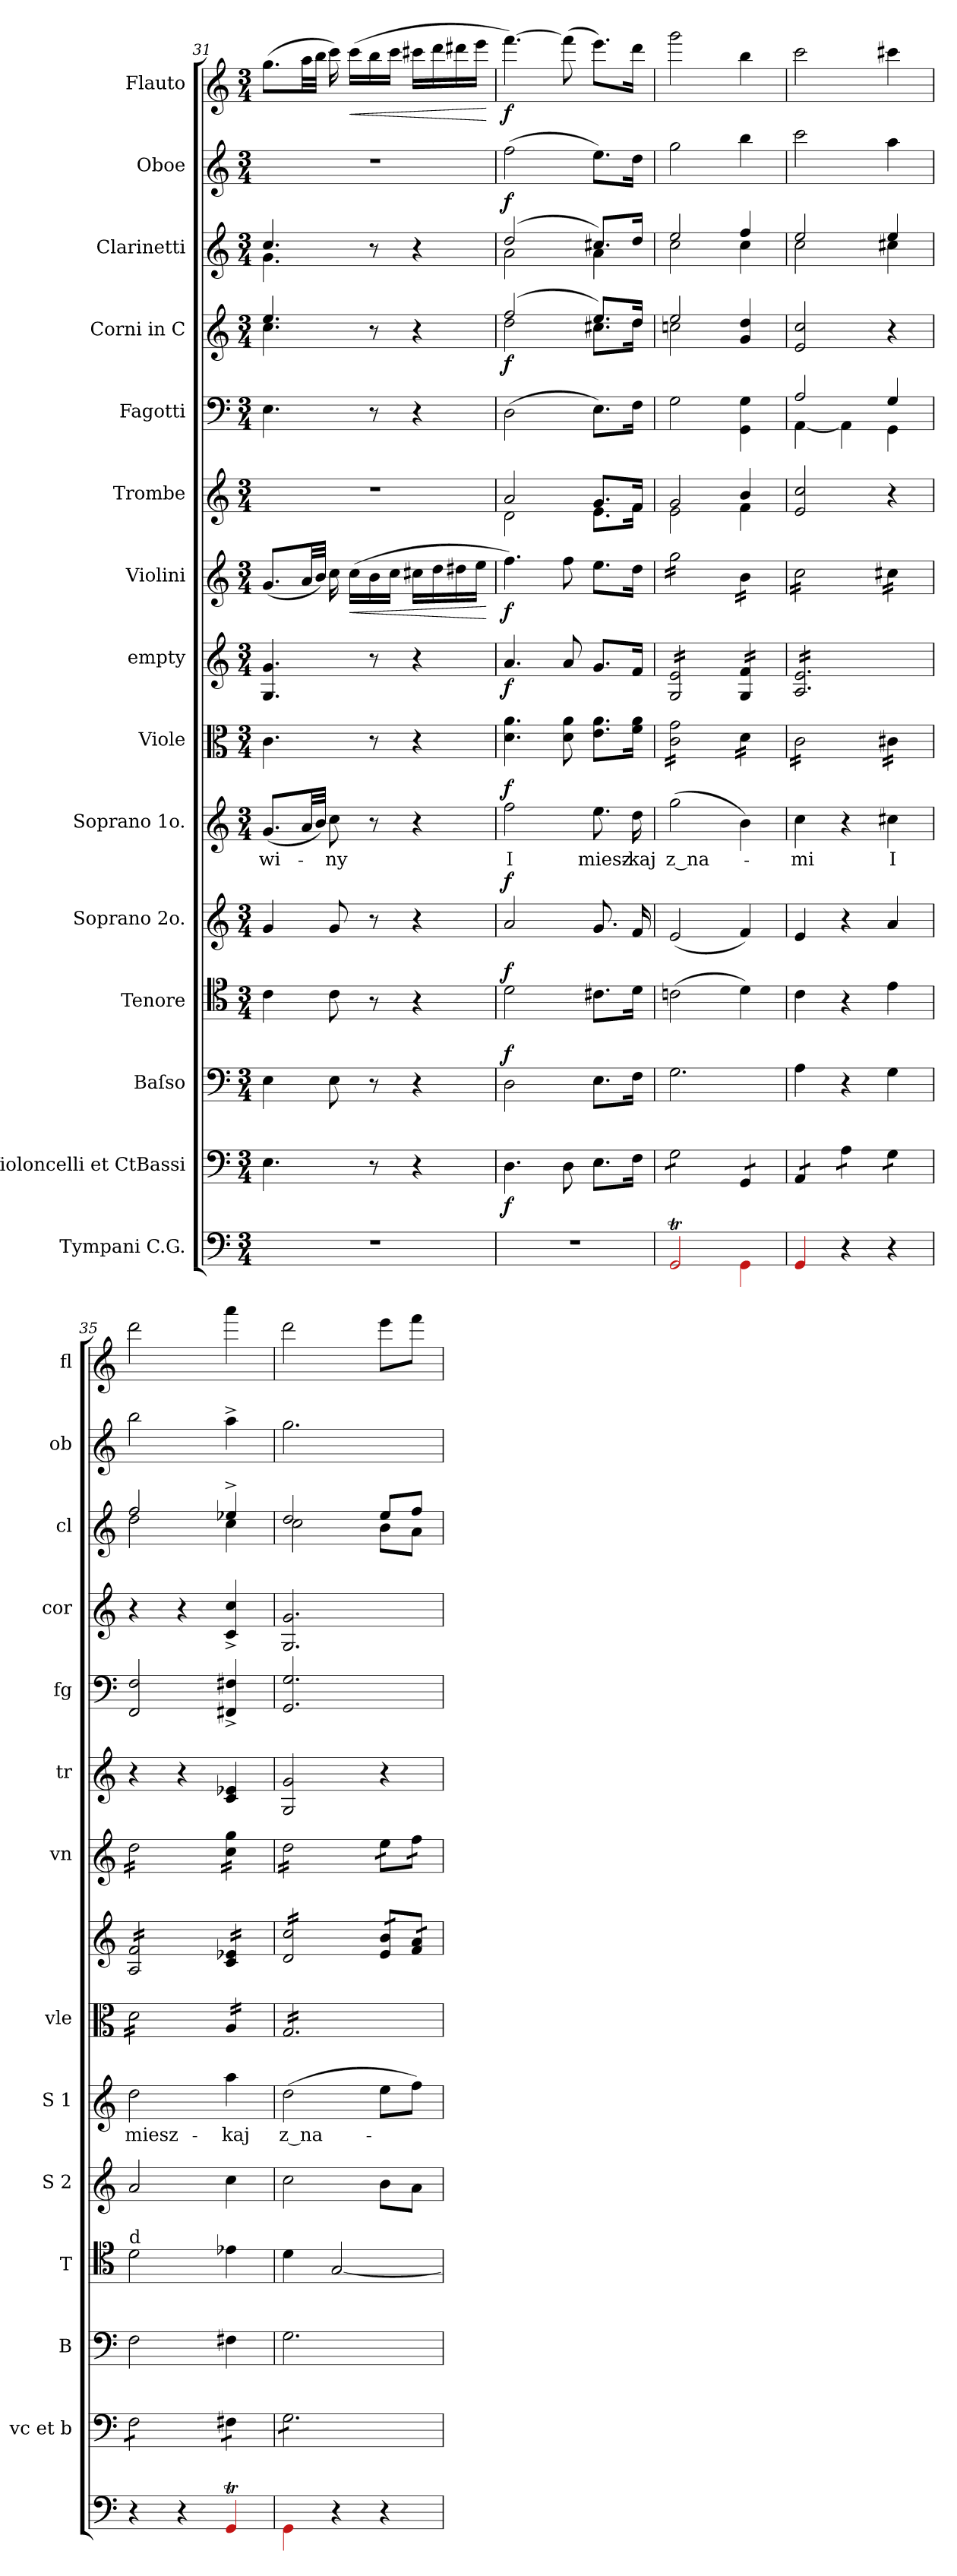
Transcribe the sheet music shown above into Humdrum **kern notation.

**kern	**kern	**dynam	**kern	**dynam	**kern	**dynam	**kern	**dynam	**kern	**text	**dynam	**kern	**kern	**dynam	**kern	**dynam	**kern	**kern	**kern	**dynam	**kern	**dynam	**kern	**kern	**dynam
*part15	*part14	*part14	*part13	*part13	*part12	*part12	*part11	*part11	*part10	*part10	*part10	*part9	*part8	*part8	*part7	*part7	*part6	*part5	*part4	*part4	*part3	*part3	*part2	*part1	*part1
*staff15	*staff14	*staff14	*staff13	*staff13	*staff12	*staff12	*staff11	*staff11	*staff10	*staff10	*staff10	*staff9	*staff8	*staff8	*staff7	*staff7	*staff6	*staff5	*staff4	*staff4	*staff3	*staff3	*staff2	*staff1	*staff1
*I"Tympani C.G.	*I"Violoncelli et CtBassi	*	*I"Baſso	*	*I"Tenore	*	*I"Soprano 2o.	*	*I"Soprano 1o.	*	*	*I"Viole	*I"empty	*	*I"Violini	*	*I"Trombe	*I"Fagotti	*I"Corni in C	*	*I"Clarinetti	*	*I"Oboe	*I"Flauto	*
*	*I'vc et b	*	*I'B	*	*I'T	*	*I'S 2	*	*I'S 1	*	*	*I'vle	*	*	*I'vn	*	*I'tr	*I'fg	*I'cor	*	*I'cl	*	*I'ob	*I'fl	*
*clefF4	*clefF4	*	*clefF4	*	*clefC4	*	*clefG2	*	*clefG2	*	*	*clefC3	*clefG2	*	*clefG2	*	*clefG2	*clefF4	*clefG2	*	*clefG2	*	*clefG2	*clefG2	*
*k[]	*k[]	*	*k[]	*	*k[]	*	*k[]	*	*k[]	*	*	*k[]	*k[]	*	*k[]	*	*k[]	*k[]	*k[]	*	*k[]	*	*k[]	*k[]	*
*C:	*C:	*	*C:	*	*C:	*	*C:	*	*C:	*	*	*C:	*C:	*	*C:	*	*C:	*C:	*C:	*	*C:	*	*C:	*C:	*
*M3/4	*M3/4	*	*M3/4	*	*M3/4	*	*M3/4	*	*M3/4	*	*	*M3/4	*M3/4	*	*M3/4	*	*M3/4	*M3/4	*M3/4	*	*M3/4	*	*M3/4	*M3/4	*
=31	=31	=31	=31	=31	=31	=31	=31	=31	=31	=31	=31	=31	=31	=31	=31	=31	=31	=31	=31	=31	=31	=31	=31	=31	=31
*	*	*	*	*	*	*	*	*	*	*	*	*	*	*	*	*	*	*	*^	*	*^	*	*	*	*
2.r	4.E\	.	4E\	.	4c\	.	4g/	.	(8.g/L	wi-	.	4.c\	4.G/ 4.g/	.	(8.g/L	.	2.r	4.E\	4.ee/	4.cc\	.	4.cc/	4.g\	.	2.r	(8.gg\L	.
.	.	.	.	.	.	.	.	.	32a/LL	.	.	.	.	.	32a/LL	.	.	.	.	.	.	.	.	.	.	32aa\LL	.
.	.	.	.	.	.	.	.	.	32b/JJJ)	.	.	.	.	.	32b/JJJ)	.	.	.	.	.	.	.	.	.	.	32bb\JJJ	.
.	.	.	8E\	.	8c\	.	8g/	.	8cc\	-ny	.	.	.	.	16cc\	.	.	.	.	.	.	.	.	.	.	16ccc\)	.
!	!	!	!	!	!	!	!	!	!	!	!	!	!	!	!	!LO:HP:b	!	!	!	!	!	!	!	!	!	!	!LO:HP:b
.	.	.	.	.	.	.	.	.	.	.	.	.	.	.	(16cc\LL	<	.	.	.	.	.	.	.	.	.	(16ccc\LL	<
.	8r	.	8r	.	8r	.	8r	.	8r	.	.	8r	8r	.	16b\	.	.	8r	8r	8ryy	.	8r	8ryy	.	.	16bb\	.
.	.	.	.	.	.	.	.	.	.	.	.	.	.	.	16cc\JJ	.	.	.	.	.	.	.	.	.	.	16ccc\JJ	.
.	4r	.	4r	.	4r	.	4r	.	4r	.	.	4r	4r	.	16cc#X\LL	.	.	4r	4r	4ryy	.	4r	4ryy	.	.	16ccc#X\LL	.
.	.	.	.	.	.	.	.	.	.	.	.	.	.	.	16dd\	.	.	.	.	.	.	.	.	.	.	16ddd\	.
.	.	.	.	.	.	.	.	.	.	.	.	.	.	.	16dd#X\	.	.	.	.	.	.	.	.	.	.	16ddd#X\	.
.	.	.	.	.	.	.	.	.	.	.	.	.	.	.	16ee\JJ	.	.	.	.	.	.	.	.	.	.	16eee\JJ	.
*	*	*	*	*	*	*	*	*	*	*	*	*	*	*	*	*	*	*	*v	*v	*	*	*	*	*	*	*
*	*	*	*	*	*	*	*	*	*	*	*	*	*	*	*	*	*	*	*	*	*v	*v	*	*	*	*
.	.	.	.	.	.	.	.	.	.	.	.	.	.	.	.	[	.	.	.	.	.	.	.	.	[
=32	=32	=32	=32	=32	=32	=32	=32	=32	=32	=32	=32	=32	=32	=32	=32	=32	=32	=32	=32	=32	=32	=32	=32	=32	=32
*	*	*	*	*	*	*	*	*	*	*	*	*	*	*	*	*	*^	*	*^	*	*^	*	*	*	*
!	!	!	!	!LO:DY:a	!	!LO:DY:a	!	!LO:DY:a	!	!	!LO:DY:a	!	!	!	!	!	!	!	!	!	!	!	!	!	!LO:DY:a	!	!	!
2.r	4.D\	f	2D\	f	2d\	f	2a/	f	2ff\	I	f	4.d\ 4.a\	4.a/	f	4.ff\)	f	2a/	2d\	(2D\	(2ff/	2dd\	f	(2dd/	2a\	f	(2ff\	[4.fff\)	f
.	8D\	.	.	.	.	.	.	.	.	.	.	8d\ 8a\	8a/	.	8ff\	.	.	.	.	.	.	.	.	.	.	.	(8fff\]	.
.	8.E\L	.	8.E\L	.	8.c#X\L	.	8.g/	.	8.ee\	miesz-	.	8.e\ 8.a\L	8.g/L	.	8.ee\L	.	8.g/L	8.e\L	8.E\L)	8.ee/L)	8.cc#X\L	.	8.cc#X/L)	4a\	.	8.ee\L)	8.eee\L)	.
.	16F\Jk	.	16F\Jk	.	16d\Jk	.	16f/	.	16dd\	-kaj	.	16f\ 16a\Jk	16f/Jk	.	16dd\Jk	.	16f/Jk	16f\Jk	16F\Jk	16dd/Jk	16dd\Jk	.	16dd/Jk	.	.	16dd\Jk	16ddd\Jk	.
=33	=33	=33	=33	=33	=33	=33	=33	=33	=33	=33	=33	=33	=33	=33	=33	=33	=33	=33	=33	=33	=33	=33	=33	=33	=33	=33	=33	=33
*	*tremolo	*	*	*	*	*	*	*	*	*	*	*	*	*	*	*	*	*	*	*	*	*	*	*	*	*	*	*
*	*	*	*	*	*	*	*	*	*	*	*	*tremolo	*	*	*	*	*	*	*	*	*	*	*	*	*	*	*	*
*	*	*	*	*	*	*	*	*	*	*	*	*	*tremolo	*	*	*	*	*	*	*	*	*	*	*	*	*	*	*
*	*	*	*	*	*	*	*	*	*	*	*	*	*	*	*tremolo	*	*	*	*	*	*	*	*	*	*	*	*	*
2Ret/	8G\L	.	2.G\	.	(2cn\	.	(2e/	.	(2gg\	z_na-	.	16c\ 16g\LL	16G/ 16e/LL	.	16gg\LL	.	2g/	2e\	2G\	2ee/	2ccn\	.	2ee/	2cc\	.	2gg\	2ggg\	.
.	.	.	.	.	.	.	.	.	.	.	.	16c\ 16g\	16G/ 16e/	.	16gg\	.	.	.	.	.	.	.	.	.	.	.	.	.
.	8G\	.	.	.	.	.	.	.	.	.	.	16c\ 16g\	16G/ 16e/	.	16gg\	.	.	.	.	.	.	.	.	.	.	.	.	.
.	.	.	.	.	.	.	.	.	.	.	.	16c\ 16g\	16G/ 16e/	.	16gg\	.	.	.	.	.	.	.	.	.	.	.	.	.
.	8G\	.	.	.	.	.	.	.	.	.	.	16c\ 16g\	16G/ 16e/	.	16gg\	.	.	.	.	.	.	.	.	.	.	.	.	.
.	.	.	.	.	.	.	.	.	.	.	.	16c\ 16g\	16G/ 16e/	.	16gg\	.	.	.	.	.	.	.	.	.	.	.	.	.
.	8G\J	.	.	.	.	.	.	.	.	.	.	16c\ 16g\	16G/ 16e/	.	16gg\	.	.	.	.	.	.	.	.	.	.	.	.	.
.	.	.	.	.	.	.	.	.	.	.	.	16c\ 16g\JJ	16G/ 16e/JJ	.	16gg\JJ	.	.	.	.	.	.	.	.	.	.	.	.	.
4Re\	8GG/L	.	.	.	4d\)	.	4f/)	.	4b\)	.	.	16d\LL	16G/ 16f/LL	.	16b\LL	.	4b/	4f\	4GG\ 4G\	4g/ 4dd/	4ryy	.	4ff/	4cc\	.	4bb\	4bb\	.
.	.	.	.	.	.	.	.	.	.	.	.	16d\	16G/ 16f/	.	16b\	.	.	.	.	.	.	.	.	.	.	.	.	.
.	8GG/J	.	.	.	.	.	.	.	.	.	.	16d\	16G/ 16f/	.	16b\	.	.	.	.	.	.	.	.	.	.	.	.	.
.	.	.	.	.	.	.	.	.	.	.	.	16d\JJ	16G/ 16f/JJ	.	16b\JJ	.	.	.	.	.	.	.	.	.	.	.	.	.
*	*	*	*	*	*	*	*	*	*	*	*	*	*	*	*	*	*v	*v	*	*v	*v	*	*	*	*	*	*	*
=34	=34	=34	=34	=34	=34	=34	=34	=34	=34	=34	=34	=34	=34	=34	=34	=34	=34	=34	=34	=34	=34	=34	=34	=34	=34	=34
*	*	*	*	*	*	*	*	*	*	*	*	*	*	*	*	*	*	*^	*	*	*	*	*	*	*	*
4Re/	8AA/L	.	4A\	.	4c\	.	4e/	.	4cc\	-mi	.	16c\LL	16A/ 16e/LL	.	16cc\LL	.	2e/ 2cc/	2A/	[4AA\	2e/ 2cc/	.	2ee/	2cc\	.	2ccc\	2ccc\	.
.	.	.	.	.	.	.	.	.	.	.	.	16c\	16A/ 16e/	.	16cc\	.	.	.	.	.	.	.	.	.	.	.	.
.	8AA/J	.	.	.	.	.	.	.	.	.	.	16c\	16A/ 16e/	.	16cc\	.	.	.	.	.	.	.	.	.	.	.	.
.	.	.	.	.	.	.	.	.	.	.	.	16c\	16A/ 16e/	.	16cc\	.	.	.	.	.	.	.	.	.	.	.	.
4r	8A\L	.	4r	.	4r	.	4r	.	4r	.	.	16c\	16A/ 16e/	.	16cc\	.	.	.	4AA\]	.	.	.	.	.	.	.	.
.	.	.	.	.	.	.	.	.	.	.	.	16c\	16A/ 16e/	.	16cc\	.	.	.	.	.	.	.	.	.	.	.	.
.	8A\J	.	.	.	.	.	.	.	.	.	.	16c\	16A/ 16e/	.	16cc\	.	.	.	.	.	.	.	.	.	.	.	.
.	.	.	.	.	.	.	.	.	.	.	.	16c\JJ	16A/ 16e/	.	16cc\JJ	.	.	.	.	.	.	.	.	.	.	.	.
4r	8G\L	.	4G\	.	4e\	.	4a/	.	4cc#X\	I	.	16c#X\LL	16A/ 16e/	.	16cc#X\LL	.	4r	4G/	4GG\	4r	.	4ee/	4cc#X\	.	4aa\	4ccc#X\	.
.	.	.	.	.	.	.	.	.	.	.	.	16c#X\	16A/ 16e/	.	16cc#X\	.	.	.	.	.	.	.	.	.	.	.	.
.	8G\J	.	.	.	.	.	.	.	.	.	.	16c#X\	16A/ 16e/	.	16cc#X\	.	.	.	.	.	.	.	.	.	.	.	.
.	.	.	.	.	.	.	.	.	.	.	.	16c#X\JJ	16A/ 16e/JJ	.	16cc#X\JJ	.	.	.	.	.	.	.	.	.	.	.	.
=35	=35	=35	=35	=35	=35	=35	=35	=35	=35	=35	=35	=35	=35	=35	=35	=35	=35	=35	=35	=35	=35	=35	=35	=35	=35	=35	=35
!	!	!	!	!	!LO:TX:a:t=d	!	!	!	!	!	!	!	!	!	!	!	!	!	!	!	!	!	!	!	!	!	!
*	*	*	*	*	*	*	*	*	*	*	*	*	*	*	*	*	*	*v	*v	*	*	*	*	*	*	*	*
4r	8F\L	.	2F\	.	2d\	.	2a/	.	2dd\	miesz-	.	16d\LL	16A/ 16f/LL	.	16dd\LL	.	4r	2FF/ 2F/	4r	.	2ff/	2dd\	.	2bb\	2ddd\	.
.	.	.	.	.	.	.	.	.	.	.	.	16d\	16A/ 16f/	.	16dd\	.	.	.	.	.	.	.	.	.	.	.
.	8F\	.	.	.	.	.	.	.	.	.	.	16d\	16A/ 16f/	.	16dd\	.	.	.	.	.	.	.	.	.	.	.
.	.	.	.	.	.	.	.	.	.	.	.	16d\	16A/ 16f/	.	16dd\	.	.	.	.	.	.	.	.	.	.	.
4r	8F\	.	.	.	.	.	.	.	.	.	.	16d\	16A/ 16f/	.	16dd\	.	4r	.	4r	.	.	.	.	.	.	.
.	.	.	.	.	.	.	.	.	.	.	.	16d\	16A/ 16f/	.	16dd\	.	.	.	.	.	.	.	.	.	.	.
.	8F\J	.	.	.	.	.	.	.	.	.	.	16d\	16A/ 16f/	.	16dd\	.	.	.	.	.	.	.	.	.	.	.
.	.	.	.	.	.	.	.	.	.	.	.	16d\JJ	16A/ 16f/JJ	.	16dd\JJ	.	.	.	.	.	.	.	.	.	.	.
4Ret/	8F#X\L	.	4F#X\	.	4e-X\	.	4cc\	.	4aa\	-kaj	.	16A/LL	16c/ 16e-X/LL	.	16cc\ 16gg\LL	.	4c/ 4e-X/	4FF#X^>/ 4F#X^>/	4c^>/ 4cc^>/	.	4ee-X^/	4cc\	.	4aa^\	4aaa\	.
.	.	.	.	.	.	.	.	.	.	.	.	16A/	16c/ 16e-X/	.	16cc\ 16gg\	.	.	.	.	.	.	.	.	.	.	.
.	8F#X\J	.	.	.	.	.	.	.	.	.	.	16A/	16c/ 16e-X/	.	16cc\ 16gg\	.	.	.	.	.	.	.	.	.	.	.
.	.	.	.	.	.	.	.	.	.	.	.	16A/JJ	16c/ 16e-X/JJ	.	16cc\ 16gg\JJ	.	.	.	.	.	.	.	.	.	.	.
=36	=36	=36	=36	=36	=36	=36	=36	=36	=36	=36	=36	=36	=36	=36	=36	=36	=36	=36	=36	=36	=36	=36	=36	=36	=36	=36
4Re\	8G\L	.	2.G\	.	4d\	.	2cc\	.	(2dd\	z_na-	.	16G/LL	16d/ 16cc/LL	.	16dd\LL	.	2G/ 2g/	2.GG/ 2.G/	2.G/ 2.g/	.	2dd/	2cc\	.	2.gg\	2ddd\	.
.	.	.	.	.	.	.	.	.	.	.	.	16G/	16d/ 16cc/	.	16dd\	.	.	.	.	.	.	.	.	.	.	.
.	8G\	.	.	.	.	.	.	.	.	.	.	16G/	16d/ 16cc/	.	16dd\	.	.	.	.	.	.	.	.	.	.	.
.	.	.	.	.	.	.	.	.	.	.	.	16G/	16d/ 16cc/	.	16dd\	.	.	.	.	.	.	.	.	.	.	.
4r	8G\	.	.	.	[2G/	.	.	.	.	.	.	16G/	16d/ 16cc/	.	16dd\	.	.	.	.	.	.	.	.	.	.	.
.	.	.	.	.	.	.	.	.	.	.	.	16G/	16d/ 16cc/	.	16dd\	.	.	.	.	.	.	.	.	.	.	.
.	8G\	.	.	.	.	.	.	.	.	.	.	16G/	16d/ 16cc/	.	16dd\	.	.	.	.	.	.	.	.	.	.	.
.	.	.	.	.	.	.	.	.	.	.	.	16G/	16d/ 16cc/JJ	.	16dd\JJ	.	.	.	.	.	.	.	.	.	.	.
4r	8G\	.	.	.	.	.	8b\L	.	8ee\L	.	.	16G/	16e/ 16b/LL	.	16ee\LL	.	4r	.	.	.	8ee/L	8b\L	.	.	8eee\L	.
.	.	.	.	.	.	.	.	.	.	.	.	16G/	16e/ 16b/	.	16ee\	.	.	.	.	.	.	.	.	.	.	.
.	8G\J	.	.	.	.	.	8a\J	.	8ff\J)	.	.	16G/	16f/ 16a/	.	16ff\	.	.	.	.	.	8ff/J	8a\J	.	.	8fff\J	.
*	*Xtremolo	*	*	*	*	*	*	*	*	*	*	*	*	*	*	*	*	*	*	*	*	*	*	*	*	*
.	.	.	.	.	.	.	.	.	.	.	.	16G/JJ	16f/ 16a/JJ	.	16ff\JJ	.	.	.	.	.	.	.	.	.	.	.
*	*	*	*	*	*	*	*	*	*	*	*	*	*	*	*Xtremolo	*	*	*	*	*	*	*	*	*	*	*
*	*	*	*	*	*	*	*	*	*	*	*	*	*Xtremolo	*	*	*	*	*	*	*	*	*	*	*	*	*
*	*	*	*	*	*	*	*	*	*	*	*	*Xtremolo	*	*	*	*	*	*	*	*	*	*	*	*	*	*
*	*	*	*	*	*	*	*	*	*	*	*	*	*	*	*	*	*	*	*	*	*v	*v	*	*	*	*
=	=	=	=	=	=	=	=	=	=	=	=	=	=	=	=	=	=	=	=	=	=	=	=	=	=
*-	*-	*-	*-	*-	*-	*-	*-	*-	*-	*-	*-	*-	*-	*-	*-	*-	*-	*-	*-	*-	*-	*-	*-	*-	*-
